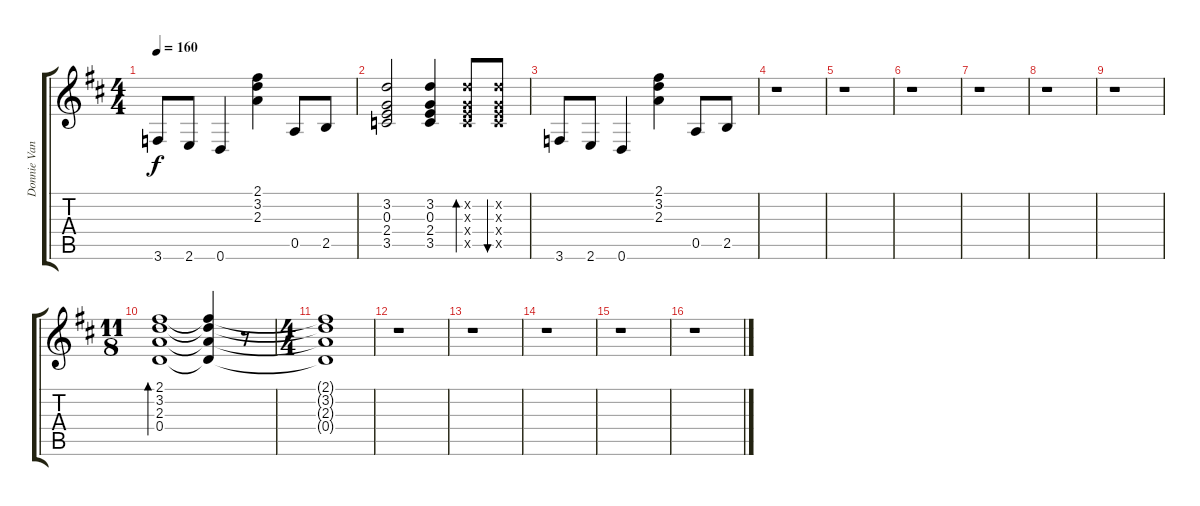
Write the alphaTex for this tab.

\track ("Donnie Van Zant Guitar" "Donnie Van") {instrument acousticguitarsteel}
\staff {score tabs}
\tuning (E4 B3 G3 D3 A2 D2) {hide}
\ts (4 4)
\tempo 160
\clef g2
\ks d
3.6.8{dy f} 2.6.8 0.6.4 (2.1 3.2 2.3).4 0.5.8 2.5.8 |
(3.2 0.3 2.4 3.5).2 (3.2 0.3 2.4 3.5).4 (3.2{x} 0.3{x} 2.4{x} 3.5{x}).8{bd 60} (3.2{x} 0.3{x} 2.4{x} 3.5{x}).8{bu 60} |
3.6.8 2.6.8 0.6.4 (2.1 3.2 2.3).4 0.5.8 2.5.8 |
r.1 |
r.1 |
r.1 |
r.1 |
r.1 |
r.1 |
\ts (11 8)
(2.1 3.2 2.3 0.4).1{bd 480} (2.1{t} 3.2{t} 2.3{t} 0.4{t}).4 r.8 |
\ts (4 4)
(2.1{t} 3.2{t} 2.3{t} 0.4{t}).1 |
r.1 |
r.1 |
r.1 |
r.1 |
r.1
